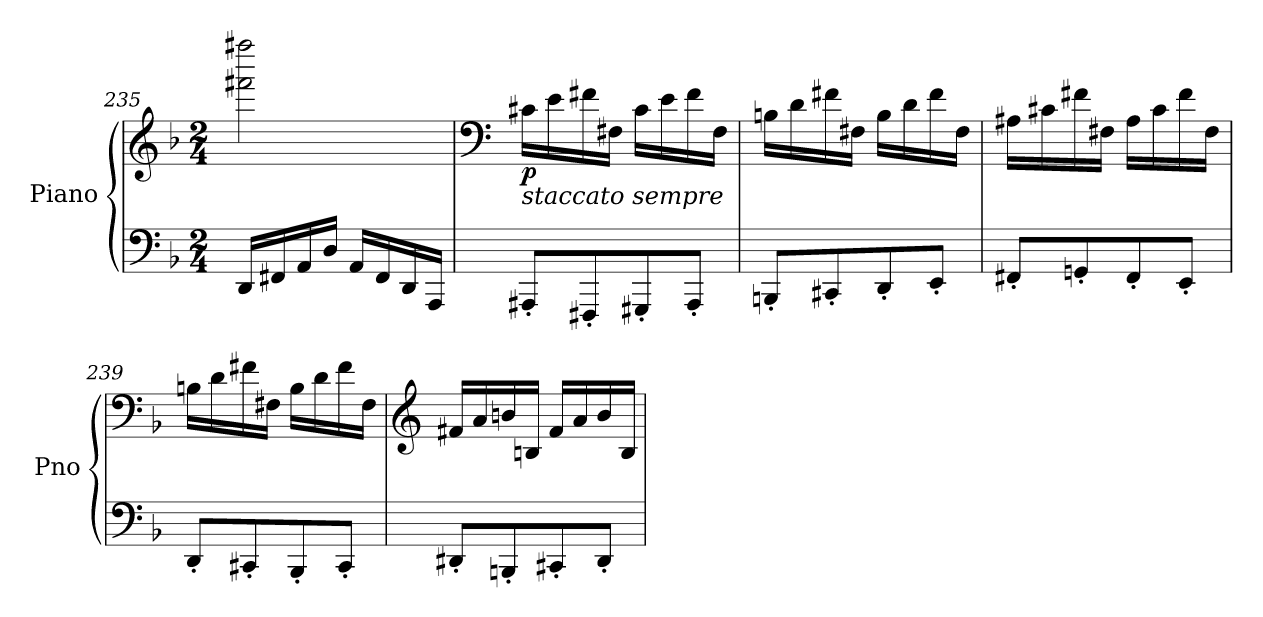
**kern	**kern	**dynam
*part1	*part1	*part1
*staff2	*staff1	*staff1/2
*I"Piano	*	*
*I'Pno	*	*
*clefF4	*clefG2	*
*k[b-]	*k[b-]	*
*M2/4	*M2/4	*
=235	=235	=235
16DD/LL	2fff#X\ 2ffff#X\	.
16FF#X/	.	.
16AA/	.	.
16D/JJ	.	.
16AA/LL	.	.
16FF#/	.	.
16DD/	.	.
16AAA/JJ	.	.
=236	=236	=236
*	*clefF4	*
!	!LO:TX:b:i:t=staccato sempre	!
!	!	!LO:DY:b
8AAA#X'/L	16c#X\LL	p
.	16e\	.
8FFF#X'/	16f#X\	.
.	16F#X\JJ	.
8GGG#X'/	16c#\LL	.
.	16e\	.
8AAA#'/J	16f#\	.
.	16F#\JJ	.
=237	=237	=237
8BBBn'/L	16Bn\LL	.
.	16d\	.
8CC#X'/	16f#X\	.
.	16F#X\JJ	.
8DD'/	16B\LL	.
.	16d\	.
8EE'/J	16f#\	.
.	16F#\JJ	.
=238	=238	=238
8FF#X'/L	16A#X\LL	.
.	16c#X\	.
8GGn'/	16f#X\	.
.	16F#X\JJ	.
8FF#'/	16A#\LL	.
.	16c#\	.
8EE'/J	16f#\	.
.	16F#\JJ	.
!!LO:PB:g=z
=239	=239	=239
8DD'/L	16Bn\LL	.
.	16d\	.
8CC#X'/	16f#X\	.
.	16F#X\JJ	.
8BBB-'/	16B\LL	.
.	16d\	.
8CC#'/J	16f#\	.
.	16F#\JJ	.
=240	=240	=240
*	*clefG2	*
8DD#X'/L	16f#X/LL	.
.	16a/	.
8BBBn'/	16bn/	.
.	16Bn/JJ	.
8CC#X'/	16f#/LL	.
.	16a/	.
8DD#'/J	16b/	.
.	16B/JJ	.
=	=	=
*-	*-	*-
